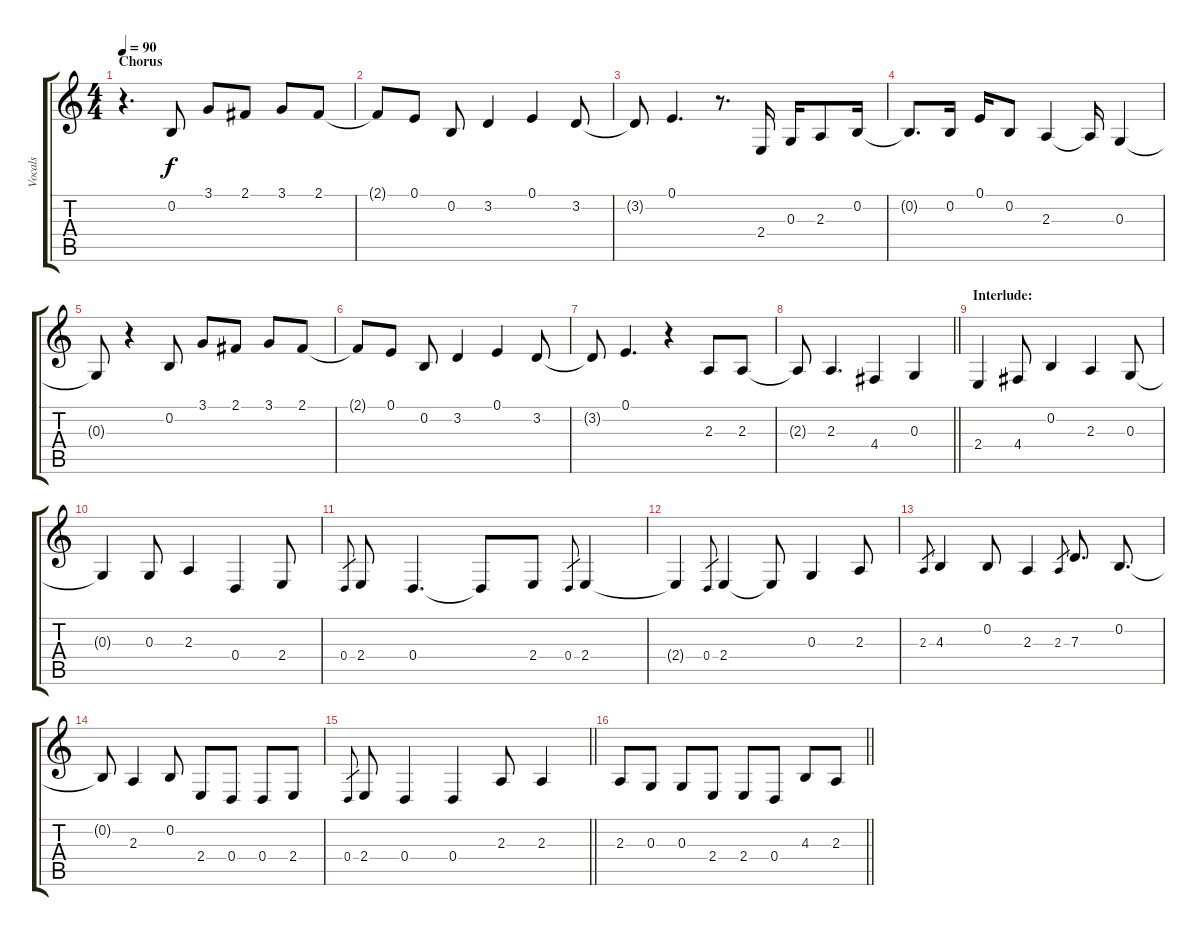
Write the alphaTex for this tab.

\track ("Vocals" "Vocals") {instrument altosax}
\staff {score tabs}
\tuning (E4 B3 G3 D3 A2 E2) {hide}
\ts (4 4)
\section ("" "Chorus")
\tempo 90
\clef g2
\ks c
r.4{d dy f} 0.2.8 3.1.8 2.1.8 3.1.8 2.1.8 |
2.1{t}.8 0.1.8 0.2.8 3.2.4 0.1.4 3.2.8 |
3.2{t}.8 0.1.4{d} r.8{d} 2.4.16 0.3.16 2.3.8 0.2.16 |
0.2{t}.8{d} 0.2.16 0.1.16 0.2.8 2.3.4 2.3{t}.16 0.3.4 |
0.3{t}.8 r.4 0.2.8 3.1.8 2.1.8 3.1.8 2.1.8 |
2.1{t}.8 0.1.8 0.2.8 3.2.4 0.1.4 3.2.8 |
3.2{t}.8 0.1.4{d} r.4 2.3.8 2.3.8 |
\barLineRight lightlight
2.3{t}.8 2.3.4{d} 4.4.4 0.3.4 |
\section ("" "Interlude:")
2.4.4 4.4.8 0.2.4 2.3.4 0.3.8 |
0.3{t}.4 0.3.8 2.3.4 0.4.4 2.4.8 |
0.4.8{gr} 2.4.8 0.4.4{d} 0.4{t}.8 2.4.8 0.4.8{gr} 2.4.4 |
2.4{t}.4 0.4.8{gr} 2.4.4 2.4{t}.8 0.3.4 2.3.8 |
2.3.8{gr} 4.3.4 0.2.8 2.3.4 2.3.8{gr} 7.3.8{d} 0.2.8{d} |
0.2{t}.8 2.3.4 0.2.8 2.4.8 0.4.8 0.4.8 2.4.8 |
\barLineRight lightlight
0.4.8{gr} 2.4.8 0.4.4 0.4.4 2.3.8 2.3.4 |
\barLineRight lightlight
2.3.8 0.3.8 0.3.8 2.4.8 2.4.8 0.4.8 4.3.8 2.3.8
